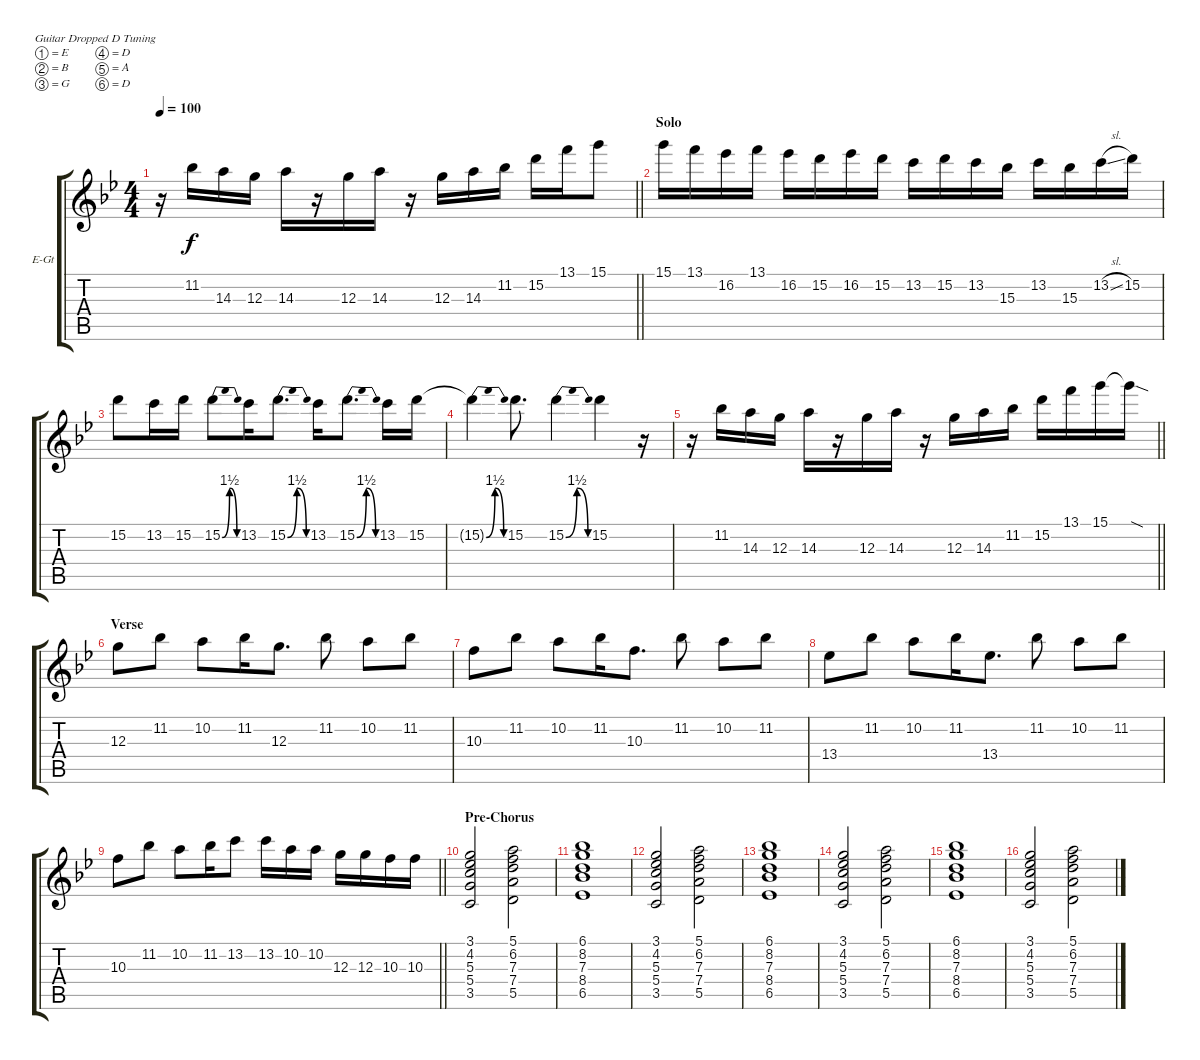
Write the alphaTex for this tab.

\bracketExtendMode groupsimilarinstruments
\firstSystemTrackNameOrientation horizontal
\otherSystemsTrackNameOrientation horizontal
\track ("Track 3" "E-Gt") {instrument overdrivenguitar}
\staff {score tabs}
\tuning (E4 B3 G3 D3 A2 D2)
\ts (4 4)
\tempo 100
\clef g2
\barLineRight lightlight
\ks gminor
r.16{dy f} 11.2.16 14.3.16 12.3.16 14.3.16 r.16 12.3.16 14.3.16 r.16 12.3.16 14.3.16 11.2.16 15.2.16 13.1.16 15.1.8 |
\section ("" "Solo")
15.1.16 13.1.16 16.2.16 13.1.16 16.2.16 15.2.16 16.2.16 15.2.16 13.2.16 15.2.16 13.2.16 15.3.16 13.2.16 15.3.16 13.2{sl}.16 15.2.16 |
15.2.8 13.2.16 15.2.16 15.2{be (bendrelease 0 0 30 6 30 6 60 0)}.8 13.2.16 15.2{be (bendrelease 0 0 30 6 30 6 60 0)}.8{d} 13.2.16 15.2{be (bendrelease 0 0 30 6 30 6 60 0)}.8{d} 13.2.16 15.2.16 |
15.2{be (bendrelease 0 0 30 6 30 6 60 0) t}.4 15.2.8{d} 15.2{be (bendrelease 0 0 30 6 30 6 60 0)}.4 15.2.4 r.16 |
\barLineRight lightlight
r.16 11.2.16 14.3.16 12.3.16 14.3.16 r.16 12.3.16 14.3.16 r.16 12.3.16 14.3.16 11.2.16 15.2.16 13.1.16 15.1.16 15.1{sod t}.16 |
\section ("" "Verse")
12.3.8 11.2.8 10.2.8 11.2.16 12.3.8{d} 11.2.8 10.2.8 11.2.8 |
10.3.8 11.2.8 10.2.8 11.2.16 10.3.8{d} 11.2.8 10.2.8 11.2.8 |
13.4.8 11.2.8 10.2.8 11.2.16 13.4.8{d} 11.2.8 10.2.8 11.2.8 |
\barLineRight lightlight
10.3.8 11.2.8 10.2.8 11.2.16 13.2.8 13.2.16 10.2.16 10.2.16 12.3.16 12.3.16 10.3.16 10.3.16 |
\section ("" "Pre-Chorus")
(3.1 4.2 5.3 5.4 3.5).2 (5.1 6.2 7.3 7.4 5.5).2 |
(6.1 8.2 7.3 8.4 6.5).1 |
(3.1 4.2 5.3 5.4 3.5).2 (5.1 6.2 7.3 7.4 5.5).2 |
(6.1 8.2 7.3 8.4 6.5).1 |
(3.1 4.2 5.3 5.4 3.5).2 (5.1 6.2 7.3 7.4 5.5).2 |
(6.1 8.2 7.3 8.4 6.5).1 |
(3.1 4.2 5.3 5.4 3.5).2 (5.1 6.2 7.3 7.4 5.5).2
